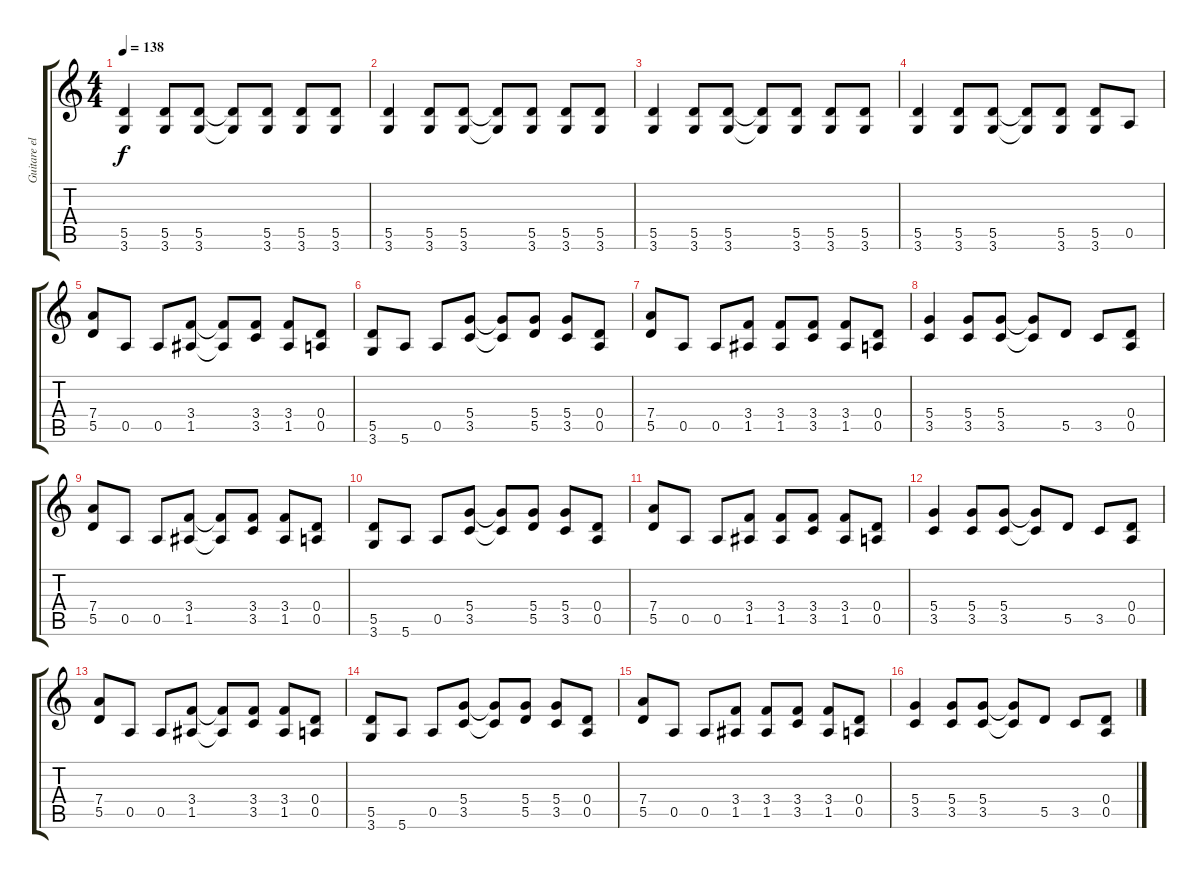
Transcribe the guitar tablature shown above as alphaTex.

\track ("Guitare elec 1" "Guitare el") {instrument overdrivenguitar}
\staff {score tabs}
\tuning (E4 B3 G3 D3 A2 E2) {hide}
\ts (4 4)
\tempo 138
\clef g2
\ks c
(5.5 3.6).4{dy f} (5.5 3.6).8 (5.5 3.6).8 (5.5{t} 3.6{t}).8 (5.5 3.6).8 (5.5 3.6).8 (5.5 3.6).8 |
(5.5 3.6).4 (5.5 3.6).8 (5.5 3.6).8 (5.5{t} 3.6{t}).8 (5.5 3.6).8 (5.5 3.6).8 (5.5 3.6).8 |
(5.5 3.6).4 (5.5 3.6).8 (5.5 3.6).8 (5.5{t} 3.6{t}).8 (5.5 3.6).8 (5.5 3.6).8 (5.5 3.6).8 |
(5.5 3.6).4 (5.5 3.6).8 (5.5 3.6).8 (5.5{t} 3.6{t}).8 (5.5 3.6).8 (5.5 3.6).8 0.5.8 |
(7.4 5.5).8 0.5.8 0.5.8 (3.4 1.5).8 (3.4{t} 1.5{t}).8 (3.4 3.5).8 (3.4 1.5).8 (0.4 0.5).8 |
(5.5 3.6).8 5.6.8 0.5.8 (5.4 3.5).8 (5.4{t} 3.5{t}).8 (5.4 5.5).8 (5.4 3.5).8 (0.4 0.5).8 |
(7.4 5.5).8 0.5.8 0.5.8 (3.4 1.5).8 (3.4 1.5).8 (3.4 3.5).8 (3.4 1.5).8 (0.4 0.5).8 |
(5.4 3.5).4 (5.4 3.5).8 (5.4 3.5).8 (5.4{t} 3.5{t}).8 5.5.8 3.5.8 (0.4 0.5).8 |
(7.4 5.5).8 0.5.8 0.5.8 (3.4 1.5).8 (3.4{t} 1.5{t}).8 (3.4 3.5).8 (3.4 1.5).8 (0.4 0.5).8 |
(5.5 3.6).8 5.6.8 0.5.8 (5.4 3.5).8 (5.4{t} 3.5{t}).8 (5.4 5.5).8 (5.4 3.5).8 (0.4 0.5).8 |
(7.4 5.5).8 0.5.8 0.5.8 (3.4 1.5).8 (3.4 1.5).8 (3.4 3.5).8 (3.4 1.5).8 (0.4 0.5).8 |
(5.4 3.5).4 (5.4 3.5).8 (5.4 3.5).8 (5.4{t} 3.5{t}).8 5.5.8 3.5.8 (0.4 0.5).8 |
(7.4 5.5).8 0.5.8 0.5.8 (3.4 1.5).8 (3.4{t} 1.5{t}).8 (3.4 3.5).8 (3.4 1.5).8 (0.4 0.5).8 |
(5.5 3.6).8 5.6.8 0.5.8 (5.4 3.5).8 (5.4{t} 3.5{t}).8 (5.4 5.5).8 (5.4 3.5).8 (0.4 0.5).8 |
(7.4 5.5).8 0.5.8 0.5.8 (3.4 1.5).8 (3.4 1.5).8 (3.4 3.5).8 (3.4 1.5).8 (0.4 0.5).8 |
(5.4 3.5).4 (5.4 3.5).8 (5.4 3.5).8 (5.4{t} 3.5{t}).8 5.5.8 3.5.8 (0.4 0.5).8
